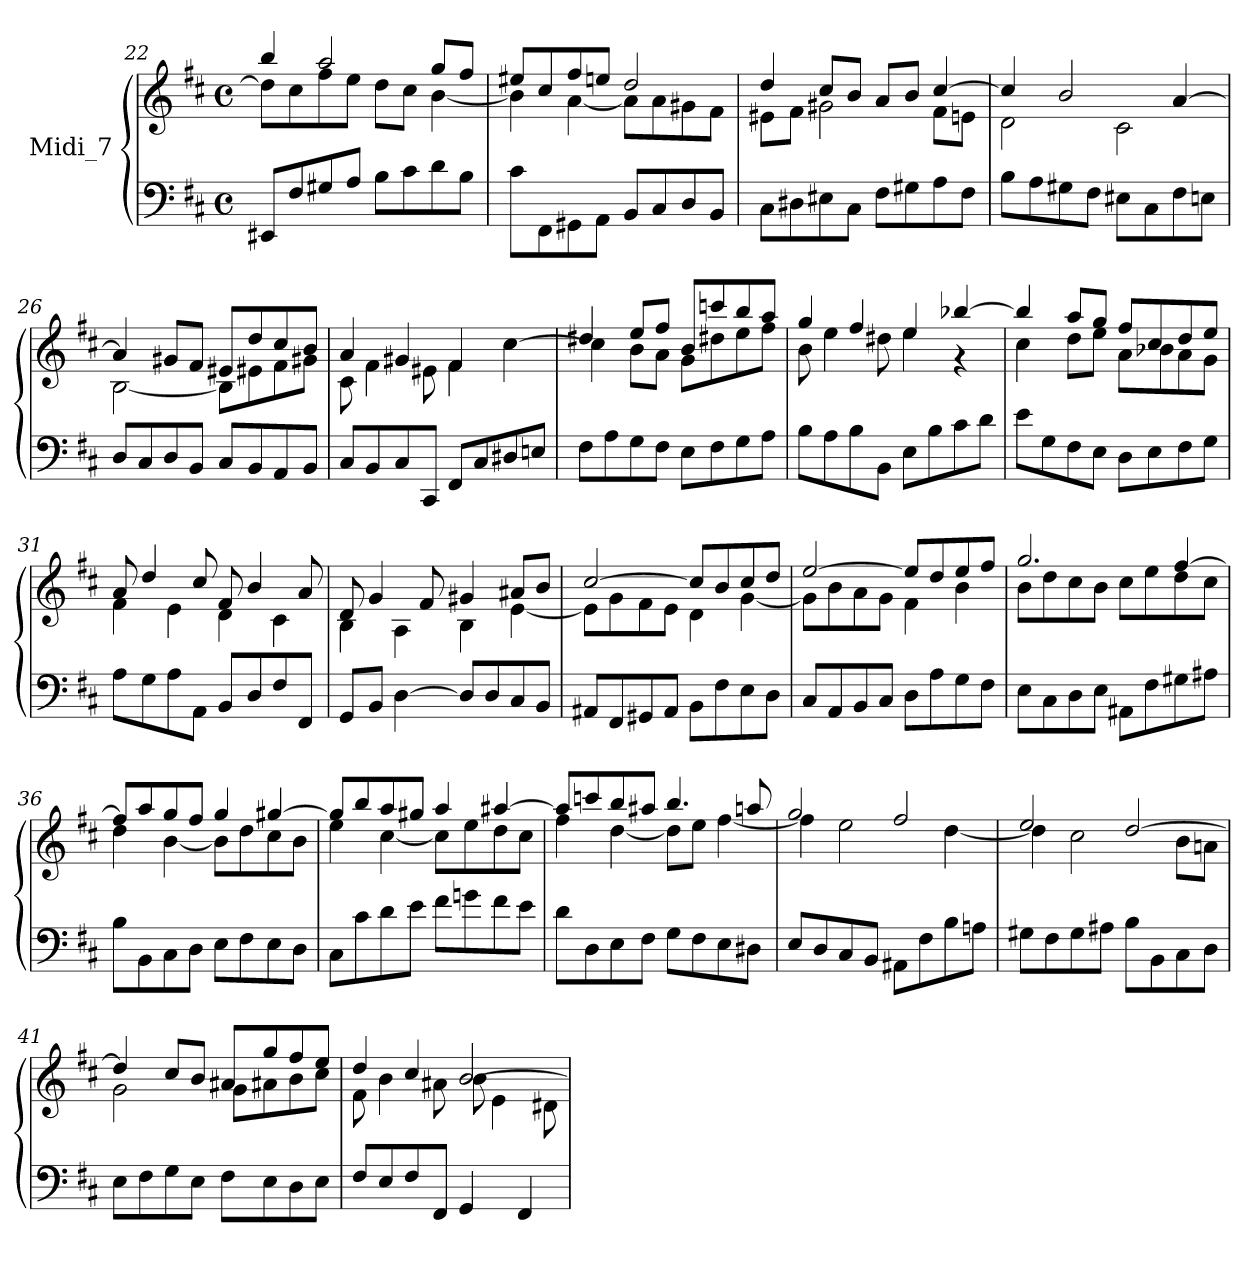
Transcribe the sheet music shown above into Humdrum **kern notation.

**kern	**kern
*part1	*part1
*staff2	*staff1
*I"Midi_7	*
*clefF4	*clefG2
*k[f#c#]	*k[f#c#]
*D:	*D:
*M4/4	*M4/4
*met(c)	*met(c)
=22	=22
*	*^
8EE#XL	4bb/	8dd\L]
8F#	.	8cc#\
8G#X	2aa/	8ff#\
8AJ	.	8ee\J
8BL	.	8dd\L
8c#	.	8cc#\J
8d	8gg/L	[4b\
8BJ	8ff#/J	.
=23	=23	=23
8c#L	8ee#X/L	4b\]
8FF#	8cc#/	.
8GG#X	8ff#/	[4a\
8AAJ	8een/J	.
8BBL	2dd/	8a\L]
8C#	.	8a\
8D	.	8g#X\
8BBJ	.	8f#\J
!!LO:LB:g=z	!!
=24	=24	=24
8C#L	4dd/	8e#X\L
8D#X	.	8f#\J
8E#X	8cc#/L	2g#X\
8C#J	8b/J	.
8F#L	8a/L	.
8G#X	8b/J	.
8A	[4cc#/	8f#L
8F#J	.	8en\J
=25	=25	=25
8BL	4cc#/]	2d\
8A	.	.
8G#X	2b/	.
8F#J	.	.
8E#XL	.	2c#\
8C#	.	.
8F#	[4a/	.
8EnJ	.	.
=26	=26	=26
8DL	4a/]	[2B\
8C#	.	.
8D	8g#XL	.
8BBJ	8f#/J	.
8C#L	8e#X/L	8BL]
8BB	8dd/	8e#X\
8AA	8cc#/	8f#\
8BBJ	8b/J	8g#X\J
=27	=27	=27
8C#L	4a/	8c#\
8BB	.	4f#\
8C#	4g#X/	.
8CC#J	.	8e#X\
8FF#L	4f#/	4f#\
8C#	.	.
8D#X	4ryy	[4cc#\
8EnJ	.	.
!!LO:LB:g=z	!!
=28	=28	=28
8F#L	4dd#X/	4cc#\]
8A	.	.
8G	8ee/L	8b\L
8F#J	8ff#/J	8a\J
8EL	8b/L	8gL
8F#	8cccn/	8dd#X\
8G	8bb/	8ee\
8AJ	8aa/J	8ff#\J
=29	=29	=29
8BL	4gg/	8b\
8A	.	4ee\
8B	4ff#/	.
8BBJ	.	8dd#X\
8EL	4ee/	4ee\
8B	.	.
8c#	[4bb-X/	4r
8dJ	.	.
=30	=30	=30
8eL	4bb-/]	4cc#\
8G	.	.
8F#	8aa/L	8dd\L
8EJ	8gg/J	8ee\J
8DL	8ff#/L	8aL
8E	8cc#/	8b-X\
8F#	8dd/	8a\
8GJ	8ee/J	8g\J
=31	=31	=31
8AL	8a/	4f#\
8G	4dd/	.
8A	.	4e\
8AAJ	8cc#/	.
8BB/L	8f#/	4d\
8D/	4b/	.
8F#/	.	4c#\
8FF#/J	8a/	.
!!LO:LB:g=z	!!
=32	=32	=32
8GGL	8d/	4B\
8BBJ	4g/	.
[4D	.	4A\
.	8f#/	.
8DL]	4g#X/	4B\
8D	.	.
8C#	8a#X/L	[4e\
8BBJ	8b/J	.
=33	=33	=33
8AA#XL	[2cc#/	8e\L]
8FF#	.	8g\
8GG#X	.	8f#\
8AA#J	.	8e\J
8BBL	8cc#L]	4d\
8F#	8b/	.
8E	8cc#/	[4g\
8DJ	8dd/J	.
=34	=34	=34
8C#L	[2ee/	8g\L]
8AA	.	8b\
8BB	.	8a\
8C#J	.	8g\J
8DL	8eeL]	4f#\
8A	8dd/	.
8G	8ee/	4b\
8F#J	8ff#/J	.
=35	=35	=35
8EL	2.gg/	8b\L
8C#	.	8dd\
8D	.	8cc#\
8EJ	.	8b\J
8AA#XL	.	8cc#\L
8F#	.	8ee\
8G#X	[4ff#/	8dd\
8A#XJ	.	8cc#\J
!!LO:LB:g=z	!!
=36	=36	=36
8BL	8ff#/L]	4dd\
8BB	8aa/	.
8C#	8gg/	[4b\
8DJ	8ff#/J	.
8EL	4gg/	8b\L]
8F#	.	8dd\
8E	[4gg#X/	8cc#\
8DJ	.	8b\J
=37	=37	=37
8C#L	8gg#L]	4ee\
8c#	8bb/	.
8d	8aa/	[4cc#\
8eJ	8gg#/J	.
8f#L	4aa/	8cc#\L]
8gn	.	8ee\
8f#	[4aa#X/	8dd\
8eJ	.	8cc#\J
=38	=38	=38
8dL	8aa#/L]	4ff#\
8D	8cccn/	.
8E	8bb/	[4dd\
8F#J	8aa#/J	.
8GL	4.bb/	8ddL]
8F#	.	8ee\J
8E	.	[4ff#\
8D#XJ	8aan/	.
=39	=39	=39
8EL	2gg/	4ff#\]
8D	.	.
8C#	.	2ee\
8BBJ	.	.
8AA#XL	2ff#/	.
8F#	.	.
8B	.	[4dd\
8AnJ	.	.
!!LO:LB:g=z	!!
=40	=40	=40
8G#XL	2ee/	4dd\]
8F#	.	.
8G#	.	2cc#\
8A#XJ	.	.
8BL	[2dd/	.
8BB	.	.
8C#	.	8b\L
8DJ	.	8an\J
=41	=41	=41
8EL	4dd/]	2g\
8F#	.	.
8G	8cc#/L	.
8EJ	8b/J	.
8F#L	8a#XL	8gL
8E	8gg/	8a#X\
8D	8ff#/	8b\
8EJ	8ee/J	8cc#\J
=42	=42	=42
8F#L	4dd/	8f#\
8E	.	4b\
8F#	4cc#/	.
8FF#J	.	8a#X\
4GG	[2b/	8b\
.	.	4e\
4FF#	.	.
.	.	8d#X\
*	*v	*v
=	=
*-	*-
